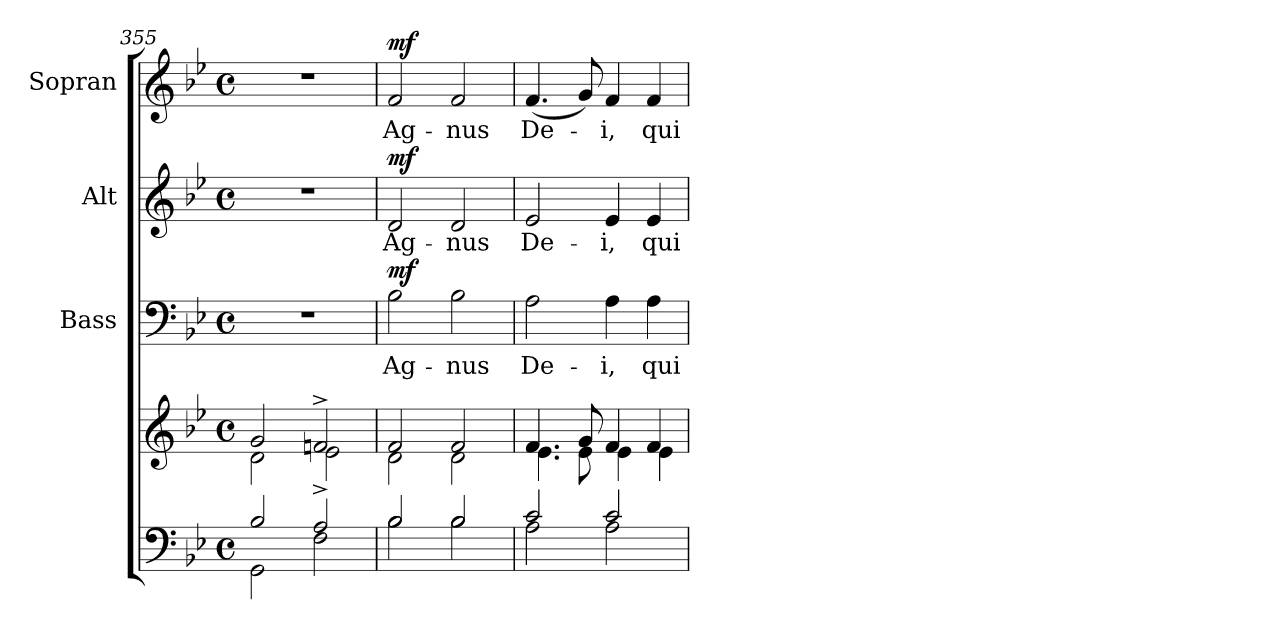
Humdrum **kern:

**kern	**kern	**kern	**text	**dynam	**kern	**text	**dynam	**kern	**text	**dynam
*part4	*part4	*part3	*part3	*part3	*part2	*part2	*part2	*part1	*part1	*part1
*staff5	*staff4	*staff3	*staff3	*staff3	*staff2	*staff2	*staff2	*staff1	*staff1	*staff1
*	*	*I"Bass	*	*	*I"Alt	*	*	*I"Sopran	*	*
*	*	*I'B.	*	*	*I'A.	*	*	*I'S.	*	*
*clefF4	*clefG2	*clefF4	*	*	*clefG2	*	*	*clefG2	*	*
*k[b-e-]	*k[b-e-]	*k[b-e-]	*	*	*k[b-e-]	*	*	*k[b-e-]	*	*
*B-:	*B-:	*B-:	*	*	*B-:	*	*	*B-:	*	*
*M4/4	*M4/4	*M4/4	*	*	*M4/4	*	*	*M4/4	*	*
*met(c)	*met(c)	*met(c)	*	*	*met(c)	*	*	*met(c)	*	*
=355	=355	=355	=355	=355	=355	=355	=355	=355	=355	=355
*^	*^	*	*	*	*	*	*	*	*	*
2B-/	2GG\	2g/	2d\	1r	.	.	1r	.	.	1r	.	.
2A^</	2F\	2fn^>/	2e-\	.	.	.	.	.	.	.	.	.
=356	=356	=356	=356	=356	=356	=356	=356	=356	=356	=356	=356	=356
!	!	!	!	!	!LO:LY:b	!LO:DY:a	!	!LO:LY:b	!LO:DY:a	!	!LO:LY:b	!LO:DY:a
2B-/	2B-\	2f/	2d\	2B-\	Ag-	mf	2d/	Ag-	mf	2f/	Ag-	mf
!	!	!	!	!	!LO:LY:b	!	!	!LO:LY:b	!	!	!LO:LY:b	!
2B-/	2B-\	2f/	2d\	2B-\	-nus	.	2d/	-nus	.	2f/	-nus	.
!!LO:LB:g=z
=357	=357	=357	=357	=357	=357	=357	=357	=357	=357	=357	=357	=357
!	!	!	!	!	!LO:LY:b	!	!	!LO:LY:b	!	!	!LO:LY:b	!
2c/	2A\	4.f/	4.e-\	2A\	De-	.	2e-/	De-	.	(<4.f/	De-	.
.	.	8g/	8e-\	.	.	.	.	.	.	8g/)	.	.
!	!	!	!	!	!LO:LY:b	!	!	!LO:LY:b	!	!	!LO:LY:b	!
2c/	2A\	4f/	4e-\	4A\	-i,	.	4e-/	-i,	.	4f/	-i,	.
!	!	!	!	!	!LO:LY:b	!	!	!LO:LY:b	!	!	!LO:LY:b	!
.	.	4f/	4e-\	4A\	qui	.	4e-/	qui	.	4f/	qui	.
*v	*v	*	*	*	*	*	*	*	*	*	*	*
*	*v	*v	*	*	*	*	*	*	*	*	*
=	=	=	=	=	=	=	=	=	=	=
*-	*-	*-	*-	*-	*-	*-	*-	*-	*-	*-
